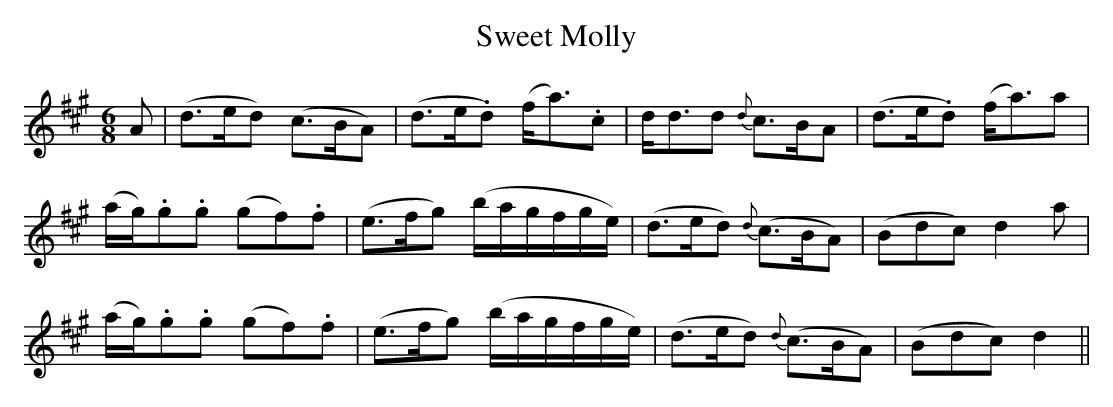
X:1
T: Sweet Molly
M: 6/8
L: 1/8
K: A
A|(d>ed) (c>BA)|(d>e.d) (f<a).c|d<dd {d}c>BA|(d>e.d) (f<a)a|
(a/2g/2).g.g (gf).f|(e>fg) (b/2a/2g/2f/2g/2e/2)|(d>ed) {d}(c>BA)|(Bdc) d2a|
(a/2g/2).g.g (gf).f|(e>fg) (b/2a/2g/2f/2g/2e/2)|(d>ed) {d}(c>BA)|(Bdc) d2||
